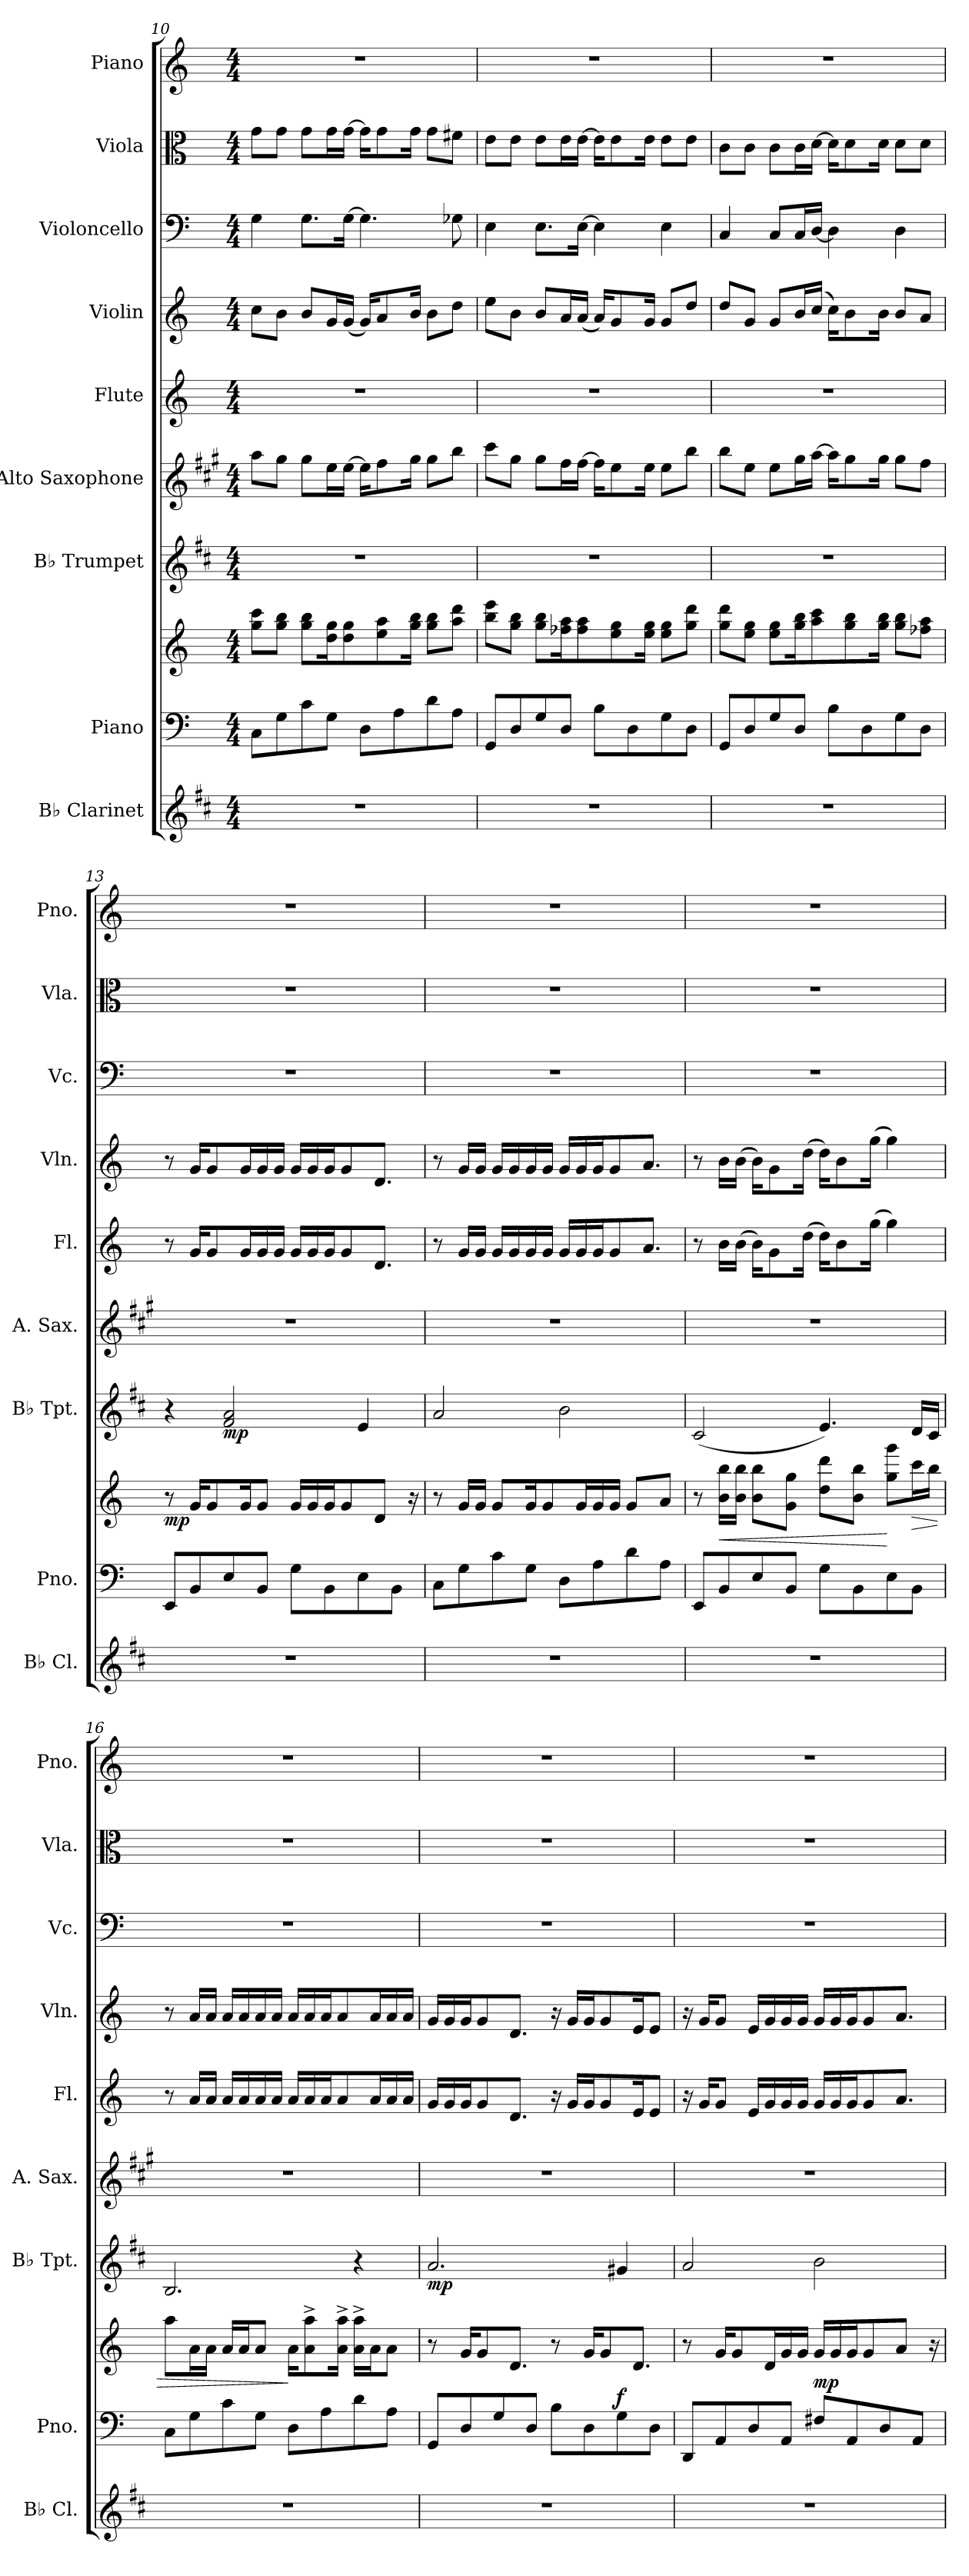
**kern	**kern	**kern	**dynam	**kern	**dynam	**kern	**kern	**dynam	**kern	**kern	**kern	**kern
*part9	*part8	*part8	*part8	*part7	*part7	*part6	*part5	*part5	*part4	*part3	*part2	*part1
*staff10	*staff9	*staff8	*staff8/9	*staff7	*staff7	*staff6	*staff5	*staff5	*staff4	*staff3	*staff2	*staff1
*I"B♭ Clarinet	*I"Piano	*	*	*I"B♭ Trumpet	*	*I"Alto Saxophone	*I"Flute	*	*I"Violin	*I"Violoncello	*I"Viola	*I"Piano
*I'B♭ Cl.	*I'Pno.	*	*	*I'B♭ Tpt.	*	*I'A. Sax.	*I'Fl.	*	*I'Vln.	*I'Vc.	*I'Vla.	*I'Pno.
*clefG2	*clefF4	*clefG2	*	*clefG2	*	*clefG2	*clefG2	*	*clefG2	*clefF4	*clefC3	*clefG2
*ITrd1c2	*	*	*	*ITrd1c2	*	*ITrd5c9	*	*	*	*	*	*
*k[]	*k[]	*k[]	*	*k[]	*	*k[]	*k[]	*	*k[]	*k[]	*k[]	*k[]
*M4/4	*M4/4	*M4/4	*	*M4/4	*	*M4/4	*M4/4	*	*M4/4	*M4/4	*M4/4	*M4/4
=10	=10	=10	=10	=10	=10	=10	=10	=10	=10	=10	=10	=10
1r	8C\L	8gg\ 8ccc\L	.	1r	.	8cc\L	1r	.	8cc\L	4G\	8g\L	1r
.	8G\	8gg\ 8bb\J	.	.	.	8b\J	.	.	8b\J	.	8g\J	.
.	8c\	8gg\ 8bb\L	.	.	.	8b\L	.	.	8b/L	8.G\L	8g\L	.
.	8G\J	16dd\ 16gg\K	.	.	.	16g\L	.	.	16g/L	.	16g\L	.
.	.	8dd\ 8gg\	.	.	.	[16g\JJ	.	.	(16g/JJ	[16G\Jk	[16g\JJ	.
.	8D\L	.	.	.	.	16g\KL]	.	.	16g/KL)	4.G\]	16g\KL]	.
.	.	8ee\ 8aa\	.	.	.	8a\	.	.	8a/	.	8g\	.
.	8A\	.	.	.	.	.	.	.	.	.	.	.
.	.	16gg\ 16bb\Jk	.	.	.	16b\Jk	.	.	16b/Jk	.	16g\Jk	.
.	8d\	8gg\ 8bb\L	.	.	.	8b\L	.	.	8b\L	.	8g\L	.
.	8A\J	8aa\ 8ddd\J	.	.	.	8dd\J	.	.	8dd\J	8G-X\	8f#X\J	.
=11	=11	=11	=11	=11	=11	=11	=11	=11	=11	=11	=11	=11
1r	8GG/L	8bb\ 8eee\L	.	1r	.	8ee\L	1r	.	8ee\L	4E\	8e\L	1r
.	8D/	8gg\ 8bb\J	.	.	.	8b\J	.	.	8b\J	.	8e\J	.
.	8G/	8gg\ 8bb\L	.	.	.	8b\L	.	.	8b/L	8.E\L	8e\L	.
.	8D/J	16ff-X\ 16aa\K	.	.	.	16a\L	.	.	16a/L	.	16e\L	.
.	.	8ff-\ 8aa\	.	.	.	[16a\JJ	.	.	(16a/JJ	[16E\Jk	[16e\JJ	.
.	8B\L	.	.	.	.	16a\KL]	.	.	16a/KL)	4E\]	16e\KL]	.
.	.	8ee\ 8gg\	.	.	.	8g\	.	.	8g/	.	8e\	.
.	8D\	.	.	.	.	.	.	.	.	.	.	.
.	.	16ee\ 16gg\Jk	.	.	.	16g\Jk	.	.	16g/Jk	.	16e\Jk	.
.	8G\	8ee\ 8gg\L	.	.	.	8g\L	.	.	8g/L	4E\	8e\L	.
.	8D\J	8gg\ 8ddd\J	.	.	.	8dd\J	.	.	8dd/J	.	8e\J	.
!!LO:PB:g=z
=12	=12	=12	=12	=12	=12	=12	=12	=12	=12	=12	=12	=12
1r	8GG/L	8gg\ 8ddd\L	.	1r	.	8dd\L	1r	.	8dd/L	4C/	8c\L	1r
.	8D/	8ee\ 8gg\J	.	.	.	8g\J	.	.	8g/J	.	8c\J	.
.	8G/	8ee\ 8gg\L	.	.	.	8g\L	.	.	8g/L	8C/L	8c\L	.
.	8D/J	16gg\ 16bb\K	.	.	.	16b\L	.	.	16b/L	16C/L	16c\L	.
.	.	8aa\ 8ccc\	.	.	.	[16cc\JJ	.	.	(16cc/JJ	[16D/JJ	[16d\JJ	.
.	8B\L	.	.	.	.	16cc\KL]	.	.	16cc\KL)	4D\]	16d\KL]	.
.	.	8gg\ 8bb\	.	.	.	8b\	.	.	8b\	.	8d\	.
.	8D\	.	.	.	.	.	.	.	.	.	.	.
.	.	16gg\ 16bb\Jk	.	.	.	16b\Jk	.	.	16b\Jk	.	16d\Jk	.
.	8G\	8gg\ 8bb\L	.	.	.	8b\L	.	.	8b/L	4D\	8d\L	.
.	8D\J	8ff-X\ 8aa\J	.	.	.	8a\J	.	.	8a/J	.	8d\J	.
!!LO:PB:g=z
=13	=13	=13	=13	=13	=13	=13	=13	=13	=13	=13	=13	=13
!	!	!	!LO:DY:b	!	!	!	!	!LO:DY:b	!	!	!	!
!	!	!	!	!	!	!	!	!LO:DY:n=1:b	!	!	!	!
!	!	!	!	!	!	!	!	!LO:DY:n=2:b	!	!	!	!
!	!	!	!	!	!	!	!	!LO:DY:n=3:b	!	!	!	!
!	!	!	!	!	!	!	!	!LO:DY:n=4:b	!	!	!	!
!	!	!	!	!	!	!	!	!LO:DY:n=5:b	!	!	!	!
!	!	!	!	!	!	!	!	!LO:DY:n=6:b	!	!	!	!
!	!	!	!	!	!	!	!	!LO:DY:n=7:b	!	!	!	!
!	!	!	!	!	!	!	!	!LO:DY:n=8:b	!	!	!	!
!	!	!	!	!	!	!	!	!LO:DY:n=9:b	!	!	!	!
1r	8EE/L	8r	mp	4r	.	1r	8r	mf mf mf mf mf mf mf mf mf mf	8r	1r	1r	1r
.	8BB/	16g/KL	.	.	.	.	16g/KL	.	16g/KL	.	.	.
.	.	8g/	.	.	.	.	8g/	.	8g/	.	.	.
!	!	!	!	!	!LO:DY:b	!	!	!	!	!	!	!
.	8E/	.	.	2e/ 2g/	mp	.	.	.	.	.	.	.
.	.	16g/K	.	.	.	.	16g/L	.	16g/L	.	.	.
.	8BB/J	8g/J	.	.	.	.	16g/	.	16g/	.	.	.
.	.	.	.	.	.	.	16g/JJ	.	16g/JJ	.	.	.
.	8G\L	16g/LL	.	.	.	.	16g/LL	.	16g/LL	.	.	.
.	.	16g/	.	.	.	.	16g/	.	16g/	.	.	.
.	8BB\	16g/J	.	.	.	.	16g/J	.	16g/J	.	.	.
.	.	8g/	.	.	.	.	8g/	.	8g/	.	.	.
.	8E\	.	.	4d/	.	.	.	.	.	.	.	.
.	.	8d/J	.	.	.	.	8.d/J	.	8.d/J	.	.	.
.	8BB\J	.	.	.	.	.	.	.	.	.	.	.
.	.	16r	.	.	.	.	.	.	.	.	.	.
=14	=14	=14	=14	=14	=14	=14	=14	=14	=14	=14	=14	=14
1r	8C\L	8r	.	2g/	.	1r	8r	.	8r	1r	1r	1r
.	8G\	16g/LL	.	.	.	.	16g/LL	.	16g/LL	.	.	.
.	.	16g/JJ	.	.	.	.	16g/JJ	.	16g/JJ	.	.	.
.	8c\	8g/L	.	.	.	.	16g/LL	.	16g/LL	.	.	.
.	.	.	.	.	.	.	16g/	.	16g/	.	.	.
.	8G\J	16g/K	.	.	.	.	16g/	.	16g/	.	.	.
.	.	8g/	.	.	.	.	16g/JJ	.	16g/JJ	.	.	.
.	8D\L	.	.	2a\	.	.	16g/LL	.	16g/LL	.	.	.
.	.	16g/L	.	.	.	.	16g/	.	16g/	.	.	.
.	8A\	16g/	.	.	.	.	16g/J	.	16g/J	.	.	.
.	.	16g/JJ	.	.	.	.	8g/	.	8g/	.	.	.
.	8d\	8g/L	.	.	.	.	.	.	.	.	.	.
.	.	.	.	.	.	.	8.a/J	.	8.a/J	.	.	.
.	8A\J	8a/J	.	.	.	.	.	.	.	.	.	.
=15	=15	=15	=15	=15	=15	=15	=15	=15	=15	=15	=15	=15
1r	8EE/L	8r	.	(2B/	.	1r	8r	.	8r	1r	1r	1r
!	!	!	!LO:HP:b	!	!	!	!	!	!	!	!	!
.	8BB/	16b\ 16bb\LL	<	.	.	.	16b\LL	.	16b\LL	.	.	.
.	.	16b\ 16bb\JJ	.	.	.	.	(16b\JJ	.	(16b\JJ	.	.	.
.	8E/	8b\ 8bb\L	.	.	.	.	16b\KL)	.	16b\KL)	.	.	.
.	.	.	.	.	.	.	8g\	.	8g\	.	.	.
.	8BB/J	8g\ 8gg\J	.	.	.	.	.	.	.	.	.	.
.	.	.	.	.	.	.	(16dd\Jk	.	(16dd\Jk	.	.	.
.	8G\L	8dd\ 8ddd\L	.	4.d/)	.	.	16dd\KL)	.	16dd\KL)	.	.	.
.	.	.	.	.	.	.	8b\	.	8b\	.	.	.
.	8BB\	8b\ 8bb\J	.	.	.	.	.	.	.	.	.	.
.	.	.	.	.	.	.	(16gg\Jk	.	(16gg\Jk	.	.	.
.	8E\	8gg\ 8ggg\L	[	.	.	.	4gg\)	.	4gg\)	.	.	.
!	!	!	!LO:HP:b	!	!	!	!	!	!	!	!	!
.	8BB\J	16ccc\L	>	16c/LL	.	.	.	.	.	.	.	.
.	.	16bb\JJ	.	16B/JJ	.	.	.	.	.	.	.	.
!!LO:PB:g=z
=16	=16	=16	=16	=16	=16	=16	=16	=16	=16	=16	=16	=16
1r	8C\L	8aa\L	.	2.A/	.	1r	8r	.	8r	1r	1r	1r
.	8G\	16a\L	.	.	.	.	16a/LL	.	16a/LL	.	.	.
.	.	16a\JJ	.	.	.	.	16a/JJ	.	16a/JJ	.	.	.
.	8c\	16a/LL	.	.	.	.	16a/LL	.	16a/LL	.	.	.
.	.	16a/J	.	.	.	.	16a/	.	16a/	.	.	.
.	8G\J	8a/J	.	.	.	.	16a/	.	16a/	.	.	.
.	.	.	.	.	.	.	16a/JJ	.	16a/JJ	.	.	.
.	8D\L	16a\KL	]	.	.	.	16a/LL	.	16a/LL	.	.	.
.	.	8a\^ 8aa\^	.	.	.	.	16a/	.	16a/	.	.	.
.	8A\	.	.	.	.	.	16a/J	.	16a/J	.	.	.
.	.	16a\^ 16aa\^Jk	.	.	.	.	8a/	.	8a/	.	.	.
.	8d\	16a\^ 16aa\^LL	.	4r	.	.	.	.	.	.	.	.
.	.	16a\J	.	.	.	.	16a/L	.	16a/L	.	.	.
.	8A\J	8a\J	.	.	.	.	16a/	.	16a/	.	.	.
.	.	.	.	.	.	.	16a/JJ	.	16a/JJ	.	.	.
!!LO:PB:g=z
=17	=17	=17	=17	=17	=17	=17	=17	=17	=17	=17	=17	=17
!	!	!	!	!	!LO:DY:b	!	!	!	!	!	!	!
1r	8GG/L	8r	.	2.g/	mp	1r	16g/LL	.	16g/LL	1r	1r	1r
.	.	.	.	.	.	.	16g/	.	16g/	.	.	.
.	8D/	16g/KL	.	.	.	.	16g/J	.	16g/J	.	.	.
.	.	8g/	.	.	.	.	8g/	.	8g/	.	.	.
.	8G/	.	.	.	.	.	.	.	.	.	.	.
.	.	8.d/J	.	.	.	.	8.d/J	.	8.d/J	.	.	.
.	8D/J	.	.	.	.	.	.	.	.	.	.	.
.	8B\L	8r	.	.	.	.	16r	.	16r	.	.	.
.	.	.	.	.	.	.	16g/LL	.	16g/LL	.	.	.
.	8D\	16g/KL	.	.	.	.	16g/J	.	16g/J	.	.	.
.	.	8g/	.	.	.	.	8g/	.	8g/	.	.	.
!	!	!	!LO:DY:a=2	!	!	!	!	!	!	!	!	!
.	8G\	.	f	4f#X/	.	.	.	.	.	.	.	.
.	.	8.d/J	.	.	.	.	16e/K	.	16e/K	.	.	.
.	8D\J	.	.	.	.	.	8e/J	.	8e/J	.	.	.
=18	=18	=18	=18	=18	=18	=18	=18	=18	=18	=18	=18	=18
1r	8DD/L	8r	.	2g/	.	1r	16r	.	16r	1r	1r	1r
.	.	.	.	.	.	.	16g/KL	.	16g/KL	.	.	.
.	8AA/	16g/KL	.	.	.	.	8g/J	.	8g/J	.	.	.
.	.	8g/	.	.	.	.	.	.	.	.	.	.
.	8D/	.	.	.	.	.	16e/LL	.	16e/LL	.	.	.
.	.	16d/L	.	.	.	.	16g/	.	16g/	.	.	.
.	8AA/J	16g/	.	.	.	.	16g/	.	16g/	.	.	.
.	.	16g/JJ	.	.	.	.	16g/JJ	.	16g/JJ	.	.	.
!	!	!	!LO:DY:a=2	!	!	!	!	!	!	!	!	!
.	8F#X/L	16g/LL	mp	2a\	.	.	16g/LL	.	16g/LL	.	.	.
.	.	16g/	.	.	.	.	16g/	.	16g/	.	.	.
.	8AA/	16g/J	.	.	.	.	16g/J	.	16g/J	.	.	.
.	.	8g/	.	.	.	.	8g/	.	8g/	.	.	.
.	8D/	.	.	.	.	.	.	.	.	.	.	.
.	.	8a/J	.	.	.	.	8.a/J	.	8.a/J	.	.	.
.	8AA/J	.	.	.	.	.	.	.	.	.	.	.
.	.	16r	.	.	.	.	.	.	.	.	.	.
=	=	=	=	=	=	=	=	=	=	=	=	=
*-	*-	*-	*-	*-	*-	*-	*-	*-	*-	*-	*-	*-
